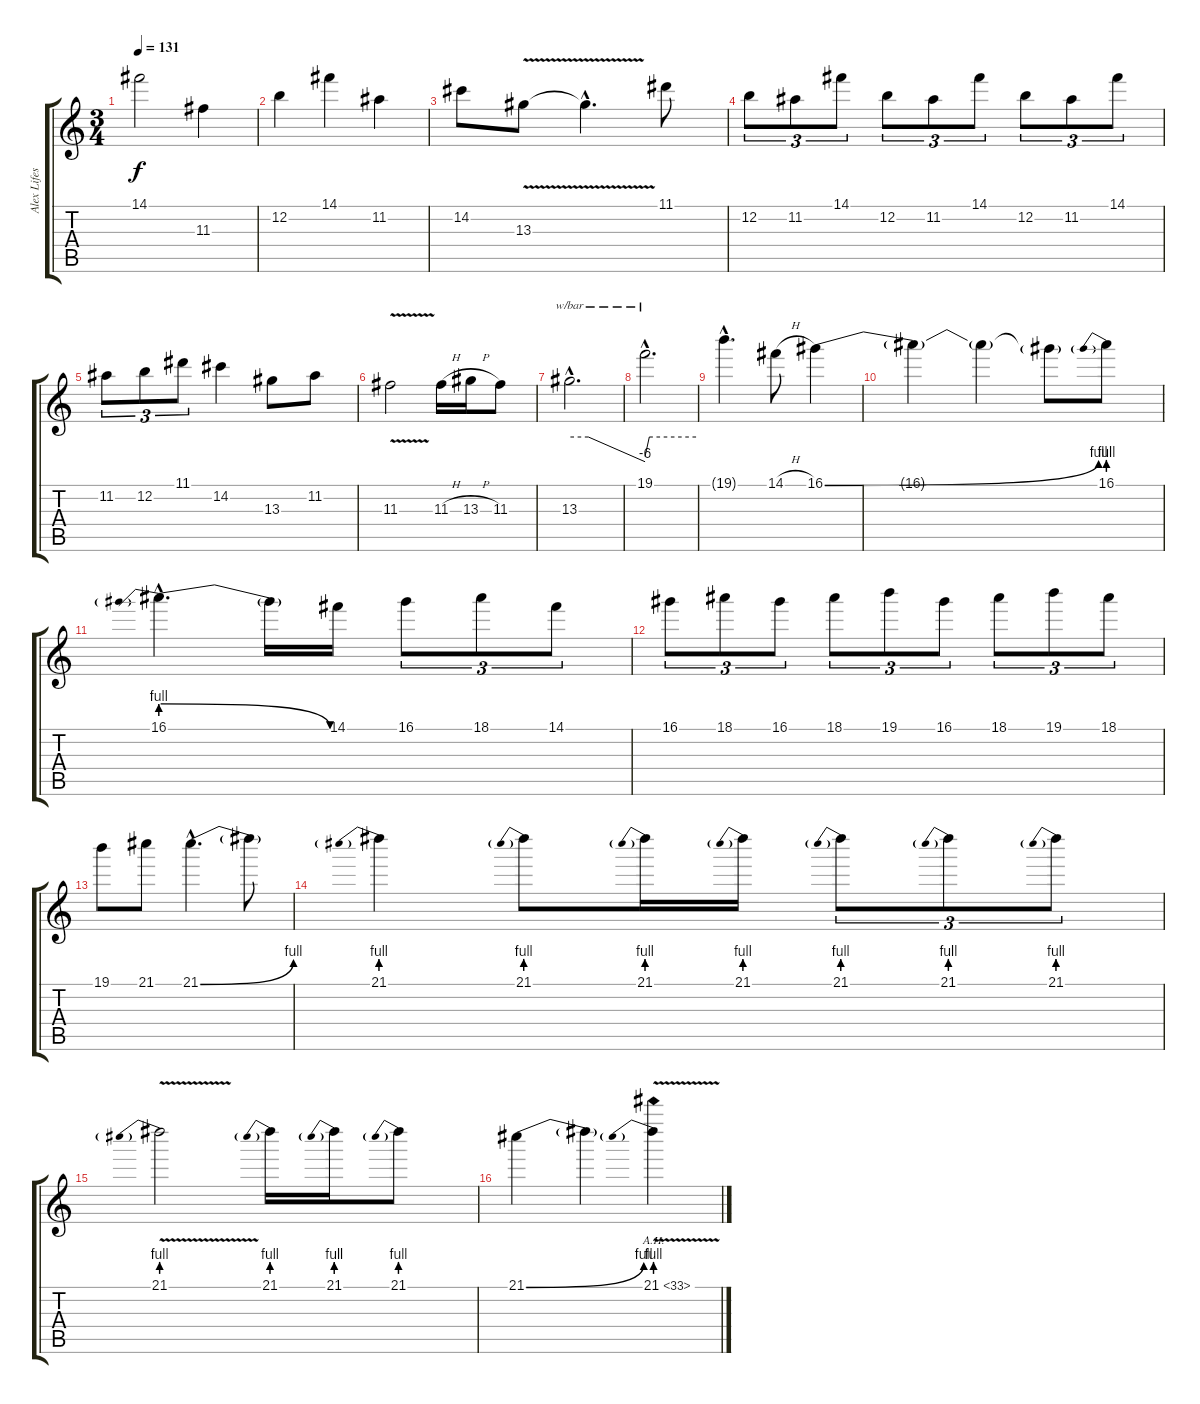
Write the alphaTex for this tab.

\track ("Alex Lifeson - Solo" "Alex Lifes") {instrument overdrivenguitar}
\staff {score tabs}
\tuning (E4 B3 G3 D3 A2 E2) {hide}
\ts (3 4)
\tempo 131
\clef g2
\ks c
14.1.2{dy f} 11.3.4 |
12.2.4 14.1.4 11.2.4 |
14.2.8 13.3{v}.8 13.3{hac t}.4{d} 11.1.8 |
12.2.8{tu (3 2)} 11.2.8{tu (3 2)} 14.1.8{tu (3 2)} 12.2.8{tu (3 2)} 11.2.8{tu (3 2)} 14.1.8{tu (3 2)} 12.2.8{tu (3 2)} 11.2.8{tu (3 2)} 14.1.8{tu (3 2)} |
11.2.8{tu (3 2)} 12.2.8{tu (3 2)} 11.1.8{tu (3 2)} 14.2.4 13.3.8 11.2.8 |
11.3{v}.2 11.3{h}.16 13.3{h}.16 11.3.8 |
13.3{hac}.2{d tbe (custom default 0 0 15 0 60 -24)} |
19.1{hac}.2{d tbe (custom default 0 -12 5 0 60 0)} |
19.1{hac t}.4{d} 14.1{h}.8 16.1{be (bend 0 0 60 4)}.4 |
16.1{t}.4 16.1{t}.4 16.1{t}.8 16.1{be (prebend 0 4 60 4)}.8 |
16.1{be (prebendrelease 0 4 60 0) hac}.4{d} 16.1{t}.16 14.1.16 16.1.8{tu (3 2)} 18.1.8{tu (3 2)} 14.1.8{tu (3 2)} |
16.1.8{tu (3 2)} 18.1.8{tu (3 2)} 16.1.8{tu (3 2)} 18.1.8{tu (3 2)} 19.1.8{tu (3 2)} 16.1.8{tu (3 2)} 18.1.8{tu (3 2)} 19.1.8{tu (3 2)} 18.1.8{tu (3 2)} |
19.1.8 21.1.8 21.1{be (bend 0 0 60 4) hac}.4{d} 21.1{t}.8 |
21.1{be (prebend 0 4 60 4)}.4 21.1{be (prebend 0 4 60 4)}.8 21.1{be (prebend 0 4 60 4)}.16 21.1{be (prebend 0 4 60 4)}.16 21.1{be (prebend 0 4 60 4)}.8{tu (3 2)} 21.1{be (prebend 0 4 60 4)}.8{tu (3 2)} 21.1{be (prebend 0 4 60 4)}.8{tu (3 2)} |
21.1{be (prebend 0 4 60 4) v}.2 21.1{be (prebend 0 4 60 4)}.16 21.1{be (prebend 0 4 60 4)}.16 21.1{be (prebend 0 4 60 4)}.8 |
21.1{be (bend 0 0 60 4)}.4 21.1{t}.4 21.1{be (prebend 0 4 60 4) ah 12 v}.4
